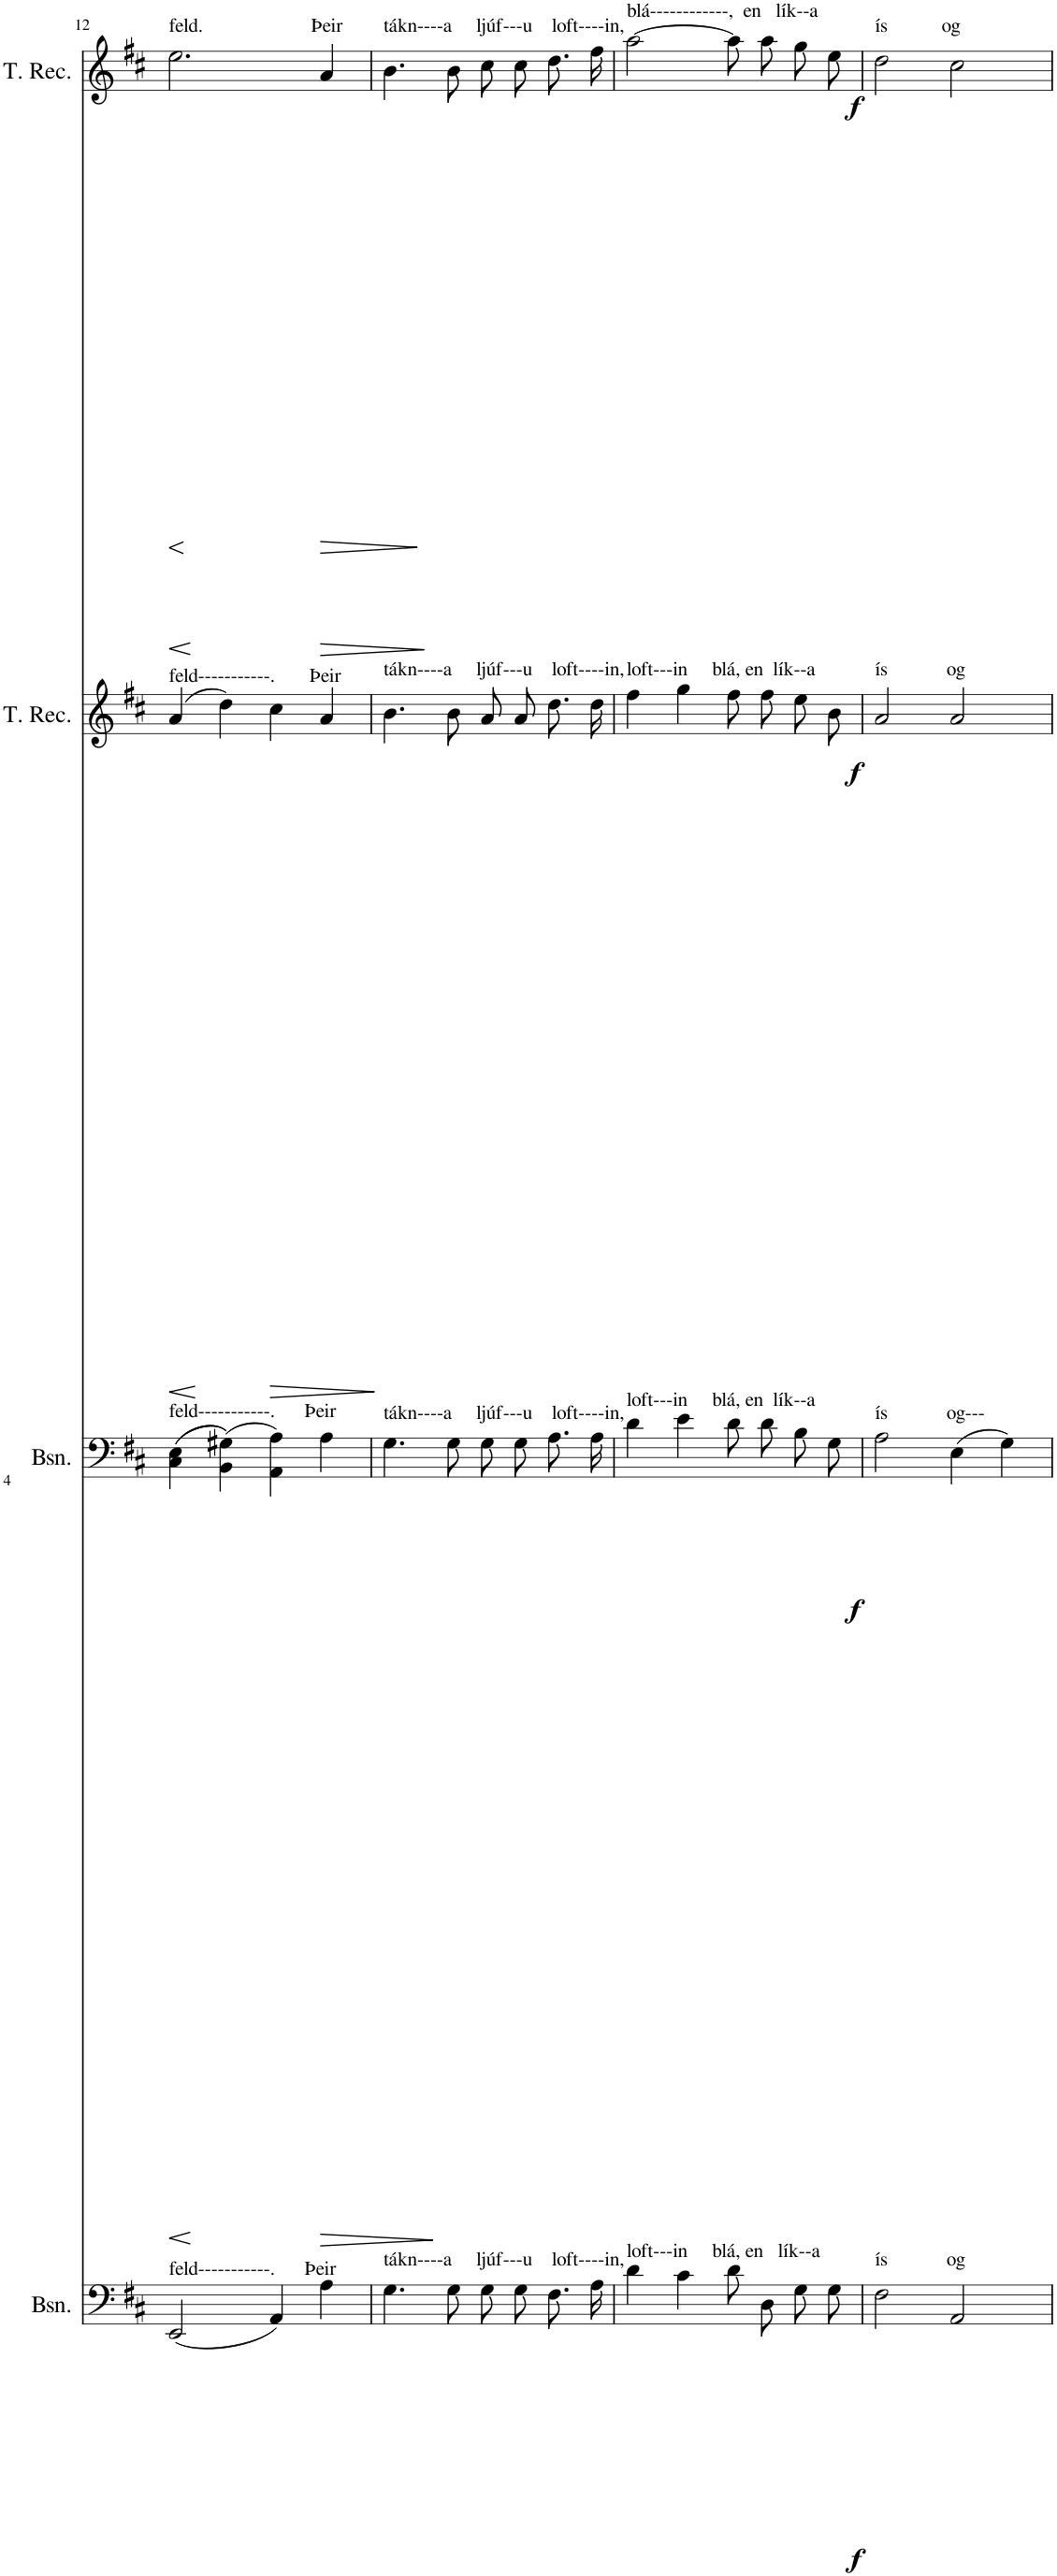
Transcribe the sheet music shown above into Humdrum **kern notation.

**kern	**dynam	**kern	**dynam	**kern	**dynam	**kern	**dynam
*part4	*part4	*part3	*part3	*part2	*part2	*part1	*part1
*staff4	*staff4	*staff3	*staff3	*staff2	*staff2	*staff1	*staff1
*I"Bassoon	*	*I"Bassoon	*	*I"Tenor Recorder	*	*I"Tenor Recorder	*
*I'Bsn.	*	*I'Bsn.	*	*I'T. Rec.	*	*I'T. Rec.	*
!!LO:PB:g=z
*clefF4	*	*clefF4	*	*clefG2	*	*clefG2	*
*k[f#c#]	*	*k[f#c#]	*	*k[f#c#]	*	*k[f#c#]	*
*M4/4	*	*M4/4	*	*M4/4	*	*M4/4	*
=12	=12	=12	=12	=12	=12	=12	=12
!	!	!	!	!	!	!LO:TX:a:t=feld.                      Þeir	!
!	!	!	!	!LO:TX:a:t=feld-----------.       Þeir	!	!	!
!	!	!LO:TX:a:t=feld-----------.      Þeir	!	!	!	!	!
!LO:TX:a:t=feld-----------.      Þeir	!	!	!	!	!	!	!
!	!	!	!LO:HP:b	!	!LO:HP:b	!	!LO:HP:b
(2EE/	.	((4C#\ 4E\	<	(4a/	<	2.ee\	<
.	.	(4BB\ 4G#X\))	.	4dd\)	.	.	.
!	!	!	!	!	!LO:HP:b	!	!
4AA/)	.	4AA\ 4A\)	.	4cc#\	>	.	.
!	!	!	!LO:HP:b	!	!	!	!LO:HP:b
!	!	!	!	!	!	!	!LO:HP:n=1:b
!	!	!	!	!	!	!	!LO:HP:n=1:b
4A\	.	4A\	>	4a/	.	4a/	< > >
.	.	.	[ ]	.	[ ]	.	[ [
=13	=13	=13	=13	=13	=13	=13	=13
!	!	!	!	!	!	!LO:TX:a:t=tákn----a     ljúf---u    loft----in,	!
!	!	!	!	!LO:TX:a:t=tákn----a     ljúf---u    loft----in,	!	!	!
!	!	!LO:TX:a:t=tákn----a     ljúf---u    loft----in,	!	!	!	!	!
!LO:TX:a:t=tákn----a     ljúf---u    loft----in,	!	!	!	!	!	!	!
4.G\	.	4.G\	.	4.b\	.	4.b\	.
8G\	.	8G\	.	8b\	.	8b\	]
8G\L	.	8G\L	.	8a/L	.	8cc#\L	]
8G\J	.	8G\J	.	8a/J	.	8cc#\J	.
8.F#\L	.	8.A\L	.	8.dd\L	.	8.dd\L	.
!	!LO:DY:b	!	!LO:DY:b	!	!LO:DY:b	!	!LO:DY:b
16A\Jk	f	16A\Jk	f	16dd\Jk	f	16ff#\Jk	f
=14	=14	=14	=14	=14	=14	=14	=14
!	!	!	!	!	!	!LO:TX:a:t=blá------------,  en   lík--a	!
!	!	!	!	!LO:TX:a:t=loft---in     blá, en  lík--a	!	!	!
!	!	!LO:TX:a:t=loft---in     blá, en  lík--a	!	!	!	!	!
!LO:TX:a:t=loft---in     blá, en   lík--a	!	!	!	!	!	!	!
4d\	.	4d\	.	4ff#\	.	[2aa\	.
4c#\	.	4e\	.	4gg\	.	.	.
8d\L	.	8d\L	.	8ff#\L	.	8aa\L]	.
8D\J	.	8d\J	.	8ff#\J	.	8aa\J	.
8G\L	.	8B\L	.	8ee\L	.	8gg\L	.
8G\J	.	8G\J	.	8b\J	.	8ee\J	.
=15	=15	=15	=15	=15	=15	=15	=15
!	!	!	!	!	!	!LO:TX:a:t=ís           og	!
!	!	!	!	!LO:TX:a:t=ís            og	!	!	!
!	!	!LO:TX:a:t=ís            og---	!	!	!	!	!
!LO:TX:a:t=ís            og	!	!	!	!	!	!	!
2F#\	.	2A\	.	2a/	.	2dd\	.
2AA/	.	(4E\	.	2a/	.	2cc#\	.
.	.	4G\)	.	.	.	.	.
=	=	=	=	=	=	=	=
*-	*-	*-	*-	*-	*-	*-	*-
